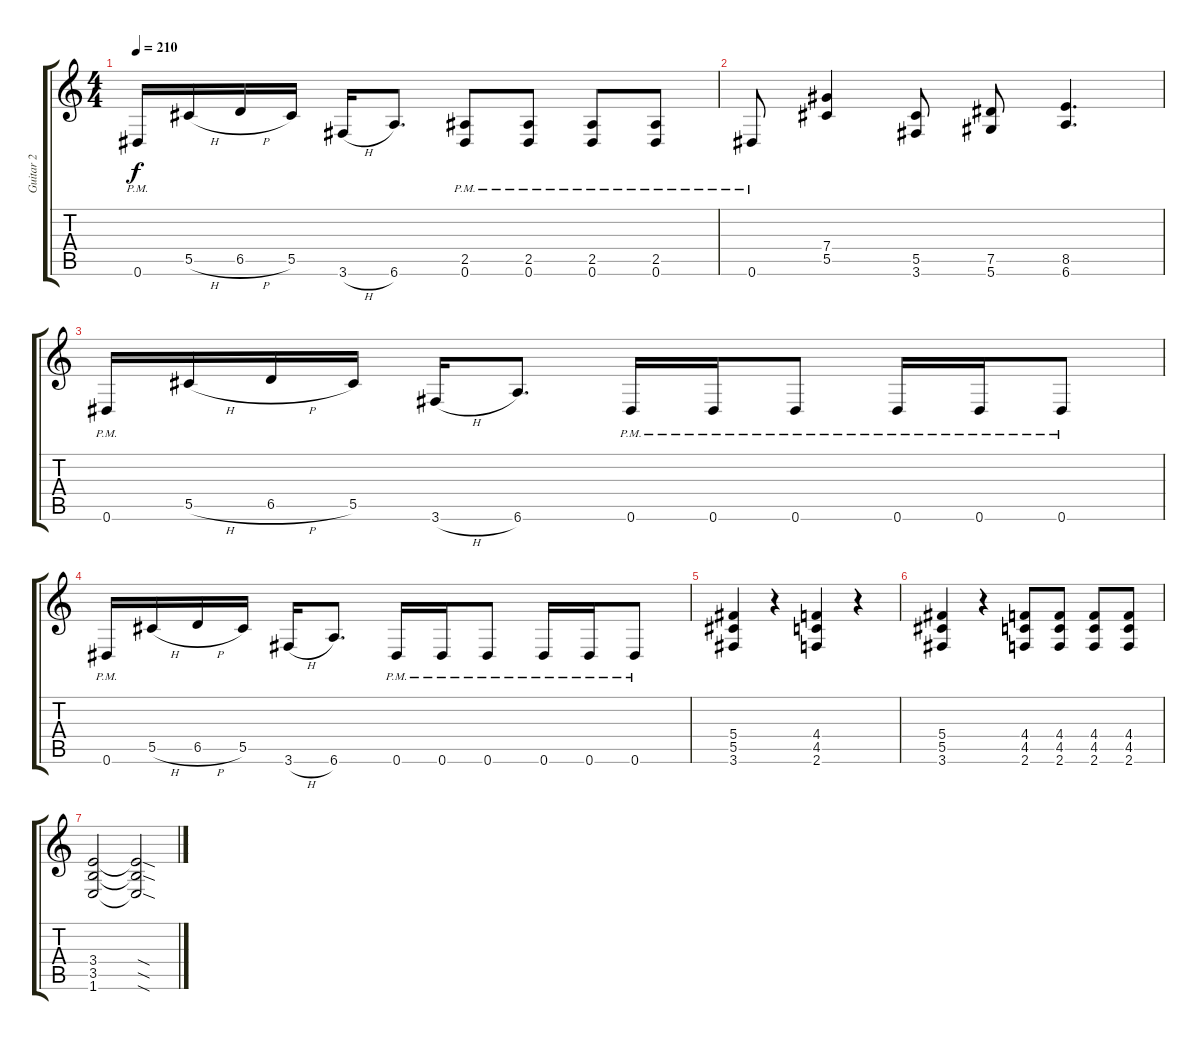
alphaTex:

\track ("Guitar 2" "Guitar 2") {instrument distortionguitar}
\staff {score tabs}
\tuning (Eb4 Bb3 Gb3 Db3 Ab2 Eb2) {hide}
\ts (4 4)
\tempo 210
\clef g2
\ks c
0.6{pm}.16{dy f} 5.5{h}.16 6.5{h}.16 5.5.16 3.6{h}.16 6.6.8{d} (2.5{pm} 0.6).8 (2.5{pm} 0.6).8 (2.5{pm} 0.6).8 (2.5{pm} 0.6).8 |
0.6{pm}.8 (7.4 5.5).4 (5.5 3.6).8 (7.5 5.6).8 (8.5 6.6).4{d} |
0.6{pm}.16 5.5{h}.16 6.5{h}.16 5.5.16 3.6{h}.16 6.6.8{d} 0.6{pm}.16 0.6{pm}.16 0.6{pm}.8 0.6{pm}.16 0.6{pm}.16 0.6{pm}.8 |
0.6{pm}.16 5.5{h}.16 6.5{h}.16 5.5.16 3.6{h}.16 6.6.8{d} 0.6{pm}.16 0.6{pm}.16 0.6{pm}.8 0.6{pm}.16 0.6{pm}.16 0.6{pm}.8 |
(5.4 5.5 3.6).4 r.4 (4.4 4.5 2.6).4 r.4 |
(5.4 5.5 3.6).4 r.4 (4.4 4.5 2.6).8 (4.4 4.5 2.6).8 (4.4 4.5 2.6).8 (4.4 4.5 2.6).8 |
(3.4 3.5 1.6).2 (3.4{sod t} 3.5{sod t} 1.6{sod t}).2
